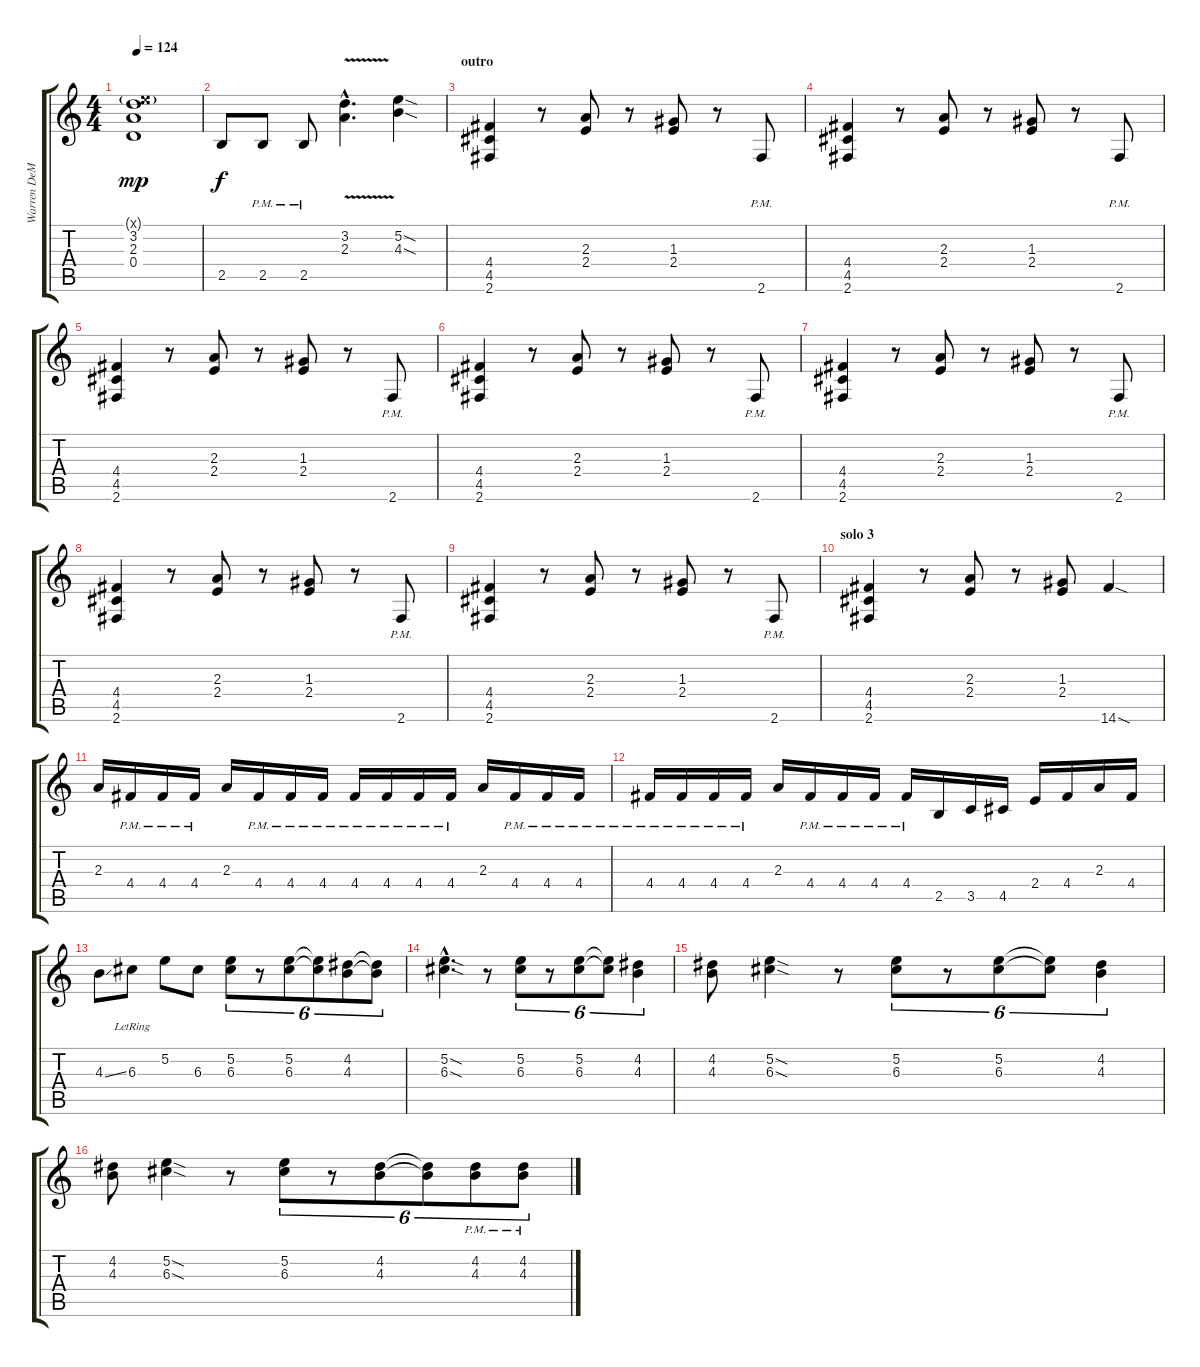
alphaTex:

\track ("Warren DeMartini" "Warren DeM") {instrument distortionguitar}
\staff {score tabs}
\tuning (E4 B3 G3 D3 A2 E2) {hide}
\ts (4 4)
\tempo 124
\clef g2
\ks c
(0.1{g x} 3.2 2.3 0.4).1{dy mp} |
2.5.8{dy f} 2.5{pm}.8 2.5{pm}.8 (3.2{v hac} 2.3{v hac}).4{d} (5.2{sod} 4.3{sod}).4 |
\section ("" "outro")
(4.4 4.5 2.6).4 r.8 (2.3 2.4).8 r.8 (1.3 2.4).8 r.8 2.6{pm}.8 |
(4.4 4.5 2.6).4 r.8 (2.3 2.4).8 r.8 (1.3 2.4).8 r.8 2.6{pm}.8 |
(4.4 4.5 2.6).4 r.8 (2.3 2.4).8 r.8 (1.3 2.4).8 r.8 2.6{pm}.8 |
(4.4 4.5 2.6).4 r.8 (2.3 2.4).8 r.8 (1.3 2.4).8 r.8 2.6{pm}.8 |
(4.4 4.5 2.6).4 r.8 (2.3 2.4).8 r.8 (1.3 2.4).8 r.8 2.6{pm}.8 |
(4.4 4.5 2.6).4 r.8 (2.3 2.4).8 r.8 (1.3 2.4).8 r.8 2.6{pm}.8 |
(4.4 4.5 2.6).4 r.8 (2.3 2.4).8 r.8 (1.3 2.4).8 r.8 2.6{pm}.8 |
\section ("" "solo 3")
(4.4 4.5 2.6).4 r.8 (2.3 2.4).8 r.8 (1.3 2.4).8 14.6{sod}.4 |
2.3.16 4.4{pm}.16 4.4{pm}.16 4.4{pm}.16 2.3.16 4.4{pm}.16 4.4{pm}.16 4.4{pm}.16 4.4{pm}.16 4.4{pm}.16 4.4{pm}.16 4.4{pm}.16 2.3.16 4.4{pm}.16 4.4{pm}.16 4.4{pm}.16 |
4.4{pm}.16 4.4{pm}.16 4.4{pm}.16 4.4{pm}.16 2.3.16 4.4{pm}.16 4.4{pm}.16 4.4{pm}.16 4.4{pm}.16 2.5.16 3.5.16 4.5.16 2.4.16 4.4.16 2.3.16 4.4.16 |
4.3{ss}.8 6.3{lr}.8 5.2.8 6.3.8 (5.2 6.3).8{tu (6 4)} r.8{tu (6 4)} (5.2 6.3).8{tu (6 4)} (5.2{t} 6.3{t}).8{tu (6 4)} (4.2 4.3).8{tu (6 4)} (4.2{t} 4.3{t}).8{tu (6 4)} |
(5.2{sod hac} 6.3{sod hac}).4{d} r.8 (5.2 6.3).8{tu (6 4)} r.8{tu (6 4)} (5.2 6.3).8{tu (6 4)} (5.2{t} 6.3{t}).8{tu (6 4)} (4.2 4.3).4{tu (6 4)} |
(4.2 4.3).8 (5.2{sod} 6.3{sod}).4 r.8 (5.2 6.3).8{tu (6 4)} r.8{tu (6 4)} (5.2 6.3).8{tu (6 4)} (5.2{t} 6.3{t}).8{tu (6 4)} (4.2 4.3).4{tu (6 4)} |
(4.2 4.3).8 (5.2{sod} 6.3{sod}).4 r.8 (5.2 6.3).8{tu (6 4)} r.8{tu (6 4)} (4.2 4.3).8{tu (6 4)} (4.2{t} 4.3{t}).8{tu (6 4)} (4.2{pm} 4.3{pm}).8{tu (6 4)} (4.2{pm} 4.3{pm}).8{tu (6 4)}
